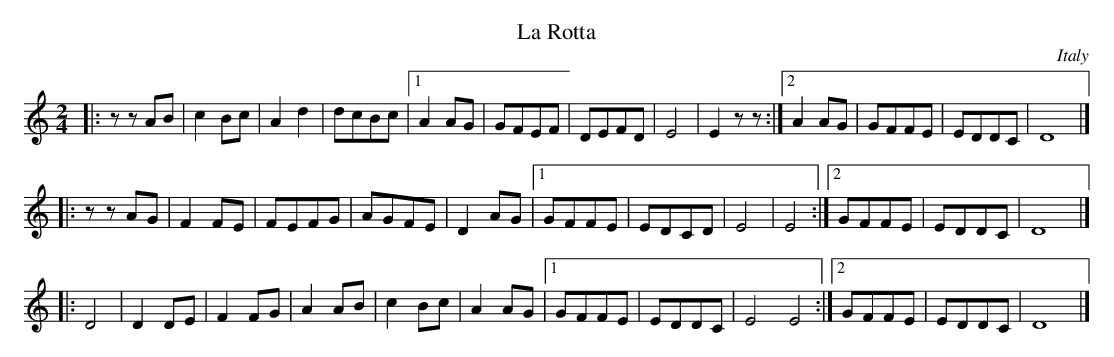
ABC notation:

X:1
T:La Rotta
O:Italy
M:2/4
L:1/8
K:C
|: z z AB | c2 Bc | A2 d2 | dcBc | [1 A2 AG | GFEF | DEFD | E4 | E2 z z :| [2 A2 AG | GFFE | EDDC | D8 |]
|: z z AG | F2 FE | FEFG | AGFE | D2 AG | [1 GFFE | EDCD | E4 | E4 :| [2 GFFE | EDDC | D8 |]
|: D4 | D2 DE | F2 FG | A2 AB | c2 Bc | A2 AG | [1 GFFE | EDDC | E4 E4 :| [2 GFFE | EDDC | D8 |]
